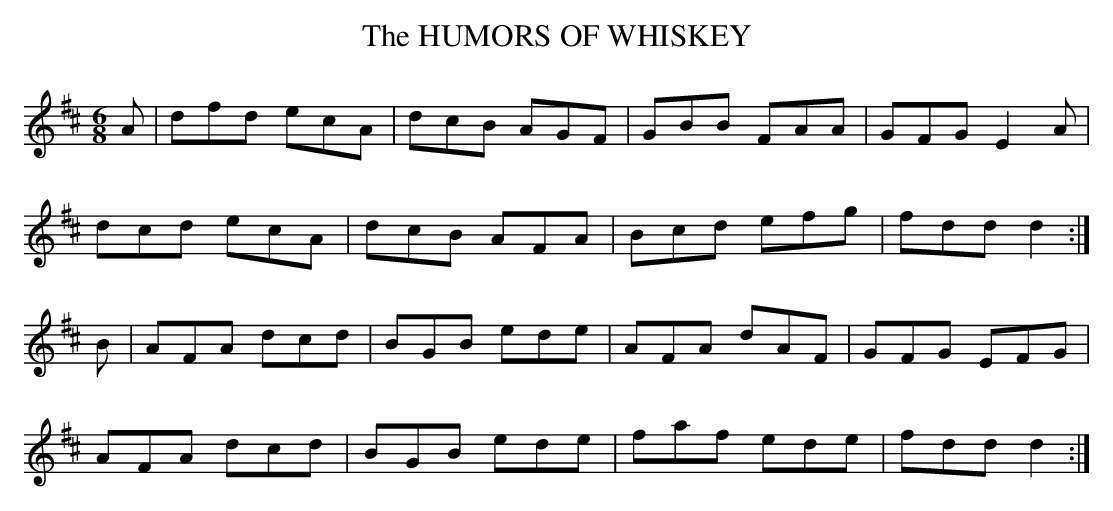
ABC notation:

X:1
T:HUMORS OF WHISKEY, The
M:6/8
L:1/8
K:D
A|dfd ecA|dcB AGF|GBB FAA|GFG E2A|
dcd ecA|dcB AFA|Bcd efg|fdd d2 :|
B|AFA dcd|BGB ede|AFA dAF|GFG EFG|
AFA dcd|BGB ede|faf ede|fdd d2 :|
